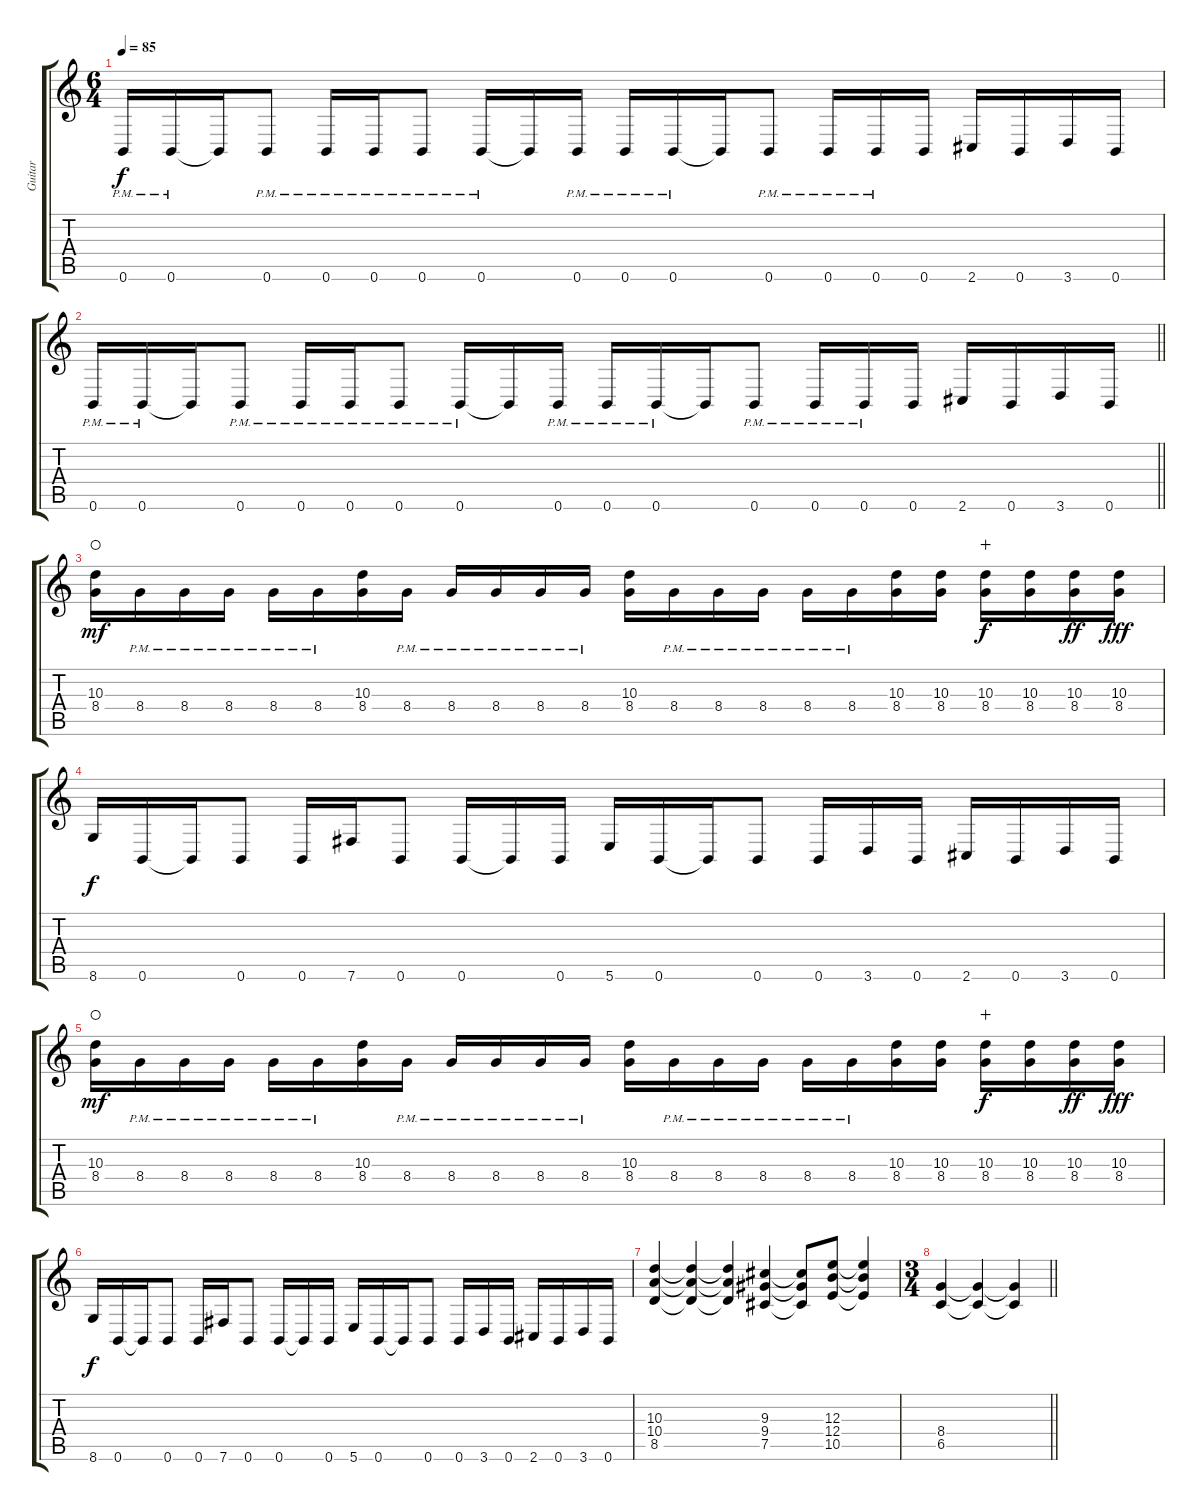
\track ("Guitar" "Guitar") {instrument overdrivenguitar}
\staff {score tabs}
\tuning (Db4 Ab3 E3 B2 Gb2 B1) {hide}
\ts (6 4)
\tempo 85
\clef g2
\ks c
0.6{pm}.16{dy f} 0.6{pm}.16 0.6{t}.16 0.6{pm}.8 0.6{pm}.16 0.6{pm}.16 0.6{pm}.8 0.6{pm}.16 0.6{t}.16 0.6{pm}.16 0.6{pm}.16 0.6{pm}.16 0.6{t}.16 0.6{pm}.8 0.6{pm}.16 0.6{pm}.16 0.6.16 2.6.16 0.6.16 3.6.16 0.6.16 |
\barLineRight lightlight
0.6{pm}.16 0.6{pm}.16 0.6{t}.16 0.6{pm}.8 0.6{pm}.16 0.6{pm}.16 0.6{pm}.8 0.6{pm}.16 0.6{t}.16 0.6{pm}.16 0.6{pm}.16 0.6{pm}.16 0.6{t}.16 0.6{pm}.8 0.6{pm}.16 0.6{pm}.16 0.6.16 2.6.16 0.6.16 3.6.16 0.6.16 |
\section ("" "")
(10.3 8.4).16{dy mf waho} 8.4{pm}.16 8.4{pm}.16 8.4{pm}.16 8.4{pm}.16 8.4{pm}.16 (10.3 8.4).16 8.4{pm}.16 8.4{pm}.16 8.4{pm}.16 8.4{pm}.16 8.4{pm}.16 (10.3 8.4).16 8.4{pm}.16 8.4{pm}.16 8.4{pm}.16 8.4{pm}.16 8.4{pm}.16 (10.3 8.4).16 (10.3 8.4).16 (10.3 8.4).16{dy f wahc} (10.3 8.4).16 (10.3 8.4).16{dy ff} (10.3 8.4).16{dy fff} |
8.6.16{dy f} 0.6.16 0.6{t}.16 0.6.8 0.6.16 7.6.16 0.6.8 0.6.16 0.6{t}.16 0.6.16 5.6.16 0.6.16 0.6{t}.16 0.6.8 0.6.16 3.6.16 0.6.16 2.6.16 0.6.16 3.6.16 0.6.16 |
(10.3 8.4).16{dy mf waho} 8.4{pm}.16 8.4{pm}.16 8.4{pm}.16 8.4{pm}.16 8.4{pm}.16 (10.3 8.4).16 8.4{pm}.16 8.4{pm}.16 8.4{pm}.16 8.4{pm}.16 8.4{pm}.16 (10.3 8.4).16 8.4{pm}.16 8.4{pm}.16 8.4{pm}.16 8.4{pm}.16 8.4{pm}.16 (10.3 8.4).16 (10.3 8.4).16 (10.3 8.4).16{dy f wahc} (10.3 8.4).16 (10.3 8.4).16{dy ff} (10.3 8.4).16{dy fff} |
8.6.16{dy f} 0.6.16 0.6{t}.16 0.6.8 0.6.16 7.6.16 0.6.8 0.6.16 0.6{t}.16 0.6.16 5.6.16 0.6.16 0.6{t}.16 0.6.8 0.6.16 3.6.16 0.6.16 2.6.16 0.6.16 3.6.16 0.6.16 |
(10.3 10.4 8.5).4 (10.3{t} 10.4{t} 8.5{t}).4 (10.3{t} 10.4{t} 8.5{t}).4 (9.3 9.4 7.5).4 (9.3{t} 9.4{t} 7.5{t}).8 (12.3 12.4 10.5).8 (12.3{t} 12.4{t} 10.5{t}).4 |
\ts (3 4)
\barLineRight lightlight
(8.4 6.5).4 (8.4{t} 6.5{t}).4 (8.4{t} 6.5{t}).4
